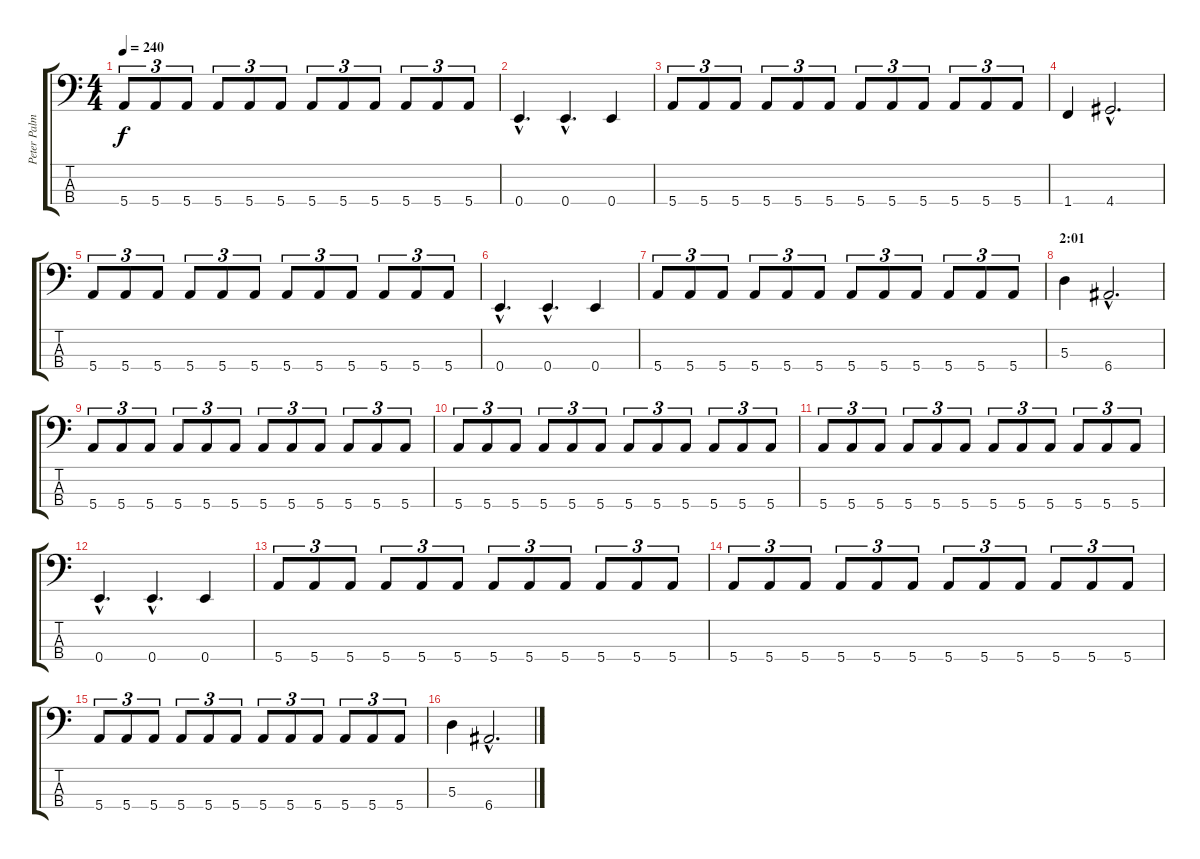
\track ("Peter Palmdahl" "Peter Palm") {instrument electricbasspick}
\staff {score tabs}
\tuning (G2 D2 A1 E1) {hide}
\ts (4 4)
\tempo 240
\clef f4
\ks c
5.4.8{tu (3 2) dy f} 5.4.8{tu (3 2)} 5.4.8{tu (3 2)} 5.4.8{tu (3 2)} 5.4.8{tu (3 2)} 5.4.8{tu (3 2)} 5.4.8{tu (3 2)} 5.4.8{tu (3 2)} 5.4.8{tu (3 2)} 5.4.8{tu (3 2)} 5.4.8{tu (3 2)} 5.4.8{tu (3 2)} |
0.4{hac}.4{d} 0.4{hac}.4{d} 0.4.4 |
5.4.8{tu (3 2)} 5.4.8{tu (3 2)} 5.4.8{tu (3 2)} 5.4.8{tu (3 2)} 5.4.8{tu (3 2)} 5.4.8{tu (3 2)} 5.4.8{tu (3 2)} 5.4.8{tu (3 2)} 5.4.8{tu (3 2)} 5.4.8{tu (3 2)} 5.4.8{tu (3 2)} 5.4.8{tu (3 2)} |
1.4.4 4.4{hac}.2{d} |
5.4.8{tu (3 2)} 5.4.8{tu (3 2)} 5.4.8{tu (3 2)} 5.4.8{tu (3 2)} 5.4.8{tu (3 2)} 5.4.8{tu (3 2)} 5.4.8{tu (3 2)} 5.4.8{tu (3 2)} 5.4.8{tu (3 2)} 5.4.8{tu (3 2)} 5.4.8{tu (3 2)} 5.4.8{tu (3 2)} |
0.4{hac}.4{d} 0.4{hac}.4{d} 0.4.4 |
5.4.8{tu (3 2)} 5.4.8{tu (3 2)} 5.4.8{tu (3 2)} 5.4.8{tu (3 2)} 5.4.8{tu (3 2)} 5.4.8{tu (3 2)} 5.4.8{tu (3 2)} 5.4.8{tu (3 2)} 5.4.8{tu (3 2)} 5.4.8{tu (3 2)} 5.4.8{tu (3 2)} 5.4.8{tu (3 2)} |
\section ("" "2:01")
5.3.4 6.4{hac}.2{d} |
5.4.8{tu (3 2)} 5.4.8{tu (3 2)} 5.4.8{tu (3 2)} 5.4.8{tu (3 2)} 5.4.8{tu (3 2)} 5.4.8{tu (3 2)} 5.4.8{tu (3 2)} 5.4.8{tu (3 2)} 5.4.8{tu (3 2)} 5.4.8{tu (3 2)} 5.4.8{tu (3 2)} 5.4.8{tu (3 2)} |
5.4.8{tu (3 2)} 5.4.8{tu (3 2)} 5.4.8{tu (3 2)} 5.4.8{tu (3 2)} 5.4.8{tu (3 2)} 5.4.8{tu (3 2)} 5.4.8{tu (3 2)} 5.4.8{tu (3 2)} 5.4.8{tu (3 2)} 5.4.8{tu (3 2)} 5.4.8{tu (3 2)} 5.4.8{tu (3 2)} |
5.4.8{tu (3 2)} 5.4.8{tu (3 2)} 5.4.8{tu (3 2)} 5.4.8{tu (3 2)} 5.4.8{tu (3 2)} 5.4.8{tu (3 2)} 5.4.8{tu (3 2)} 5.4.8{tu (3 2)} 5.4.8{tu (3 2)} 5.4.8{tu (3 2)} 5.4.8{tu (3 2)} 5.4.8{tu (3 2)} |
0.4{hac}.4{d} 0.4{hac}.4{d} 0.4.4 |
5.4.8{tu (3 2)} 5.4.8{tu (3 2)} 5.4.8{tu (3 2)} 5.4.8{tu (3 2)} 5.4.8{tu (3 2)} 5.4.8{tu (3 2)} 5.4.8{tu (3 2)} 5.4.8{tu (3 2)} 5.4.8{tu (3 2)} 5.4.8{tu (3 2)} 5.4.8{tu (3 2)} 5.4.8{tu (3 2)} |
5.4.8{tu (3 2)} 5.4.8{tu (3 2)} 5.4.8{tu (3 2)} 5.4.8{tu (3 2)} 5.4.8{tu (3 2)} 5.4.8{tu (3 2)} 5.4.8{tu (3 2)} 5.4.8{tu (3 2)} 5.4.8{tu (3 2)} 5.4.8{tu (3 2)} 5.4.8{tu (3 2)} 5.4.8{tu (3 2)} |
5.4.8{tu (3 2)} 5.4.8{tu (3 2)} 5.4.8{tu (3 2)} 5.4.8{tu (3 2)} 5.4.8{tu (3 2)} 5.4.8{tu (3 2)} 5.4.8{tu (3 2)} 5.4.8{tu (3 2)} 5.4.8{tu (3 2)} 5.4.8{tu (3 2)} 5.4.8{tu (3 2)} 5.4.8{tu (3 2)} |
5.3.4 6.4{hac}.2{d}
